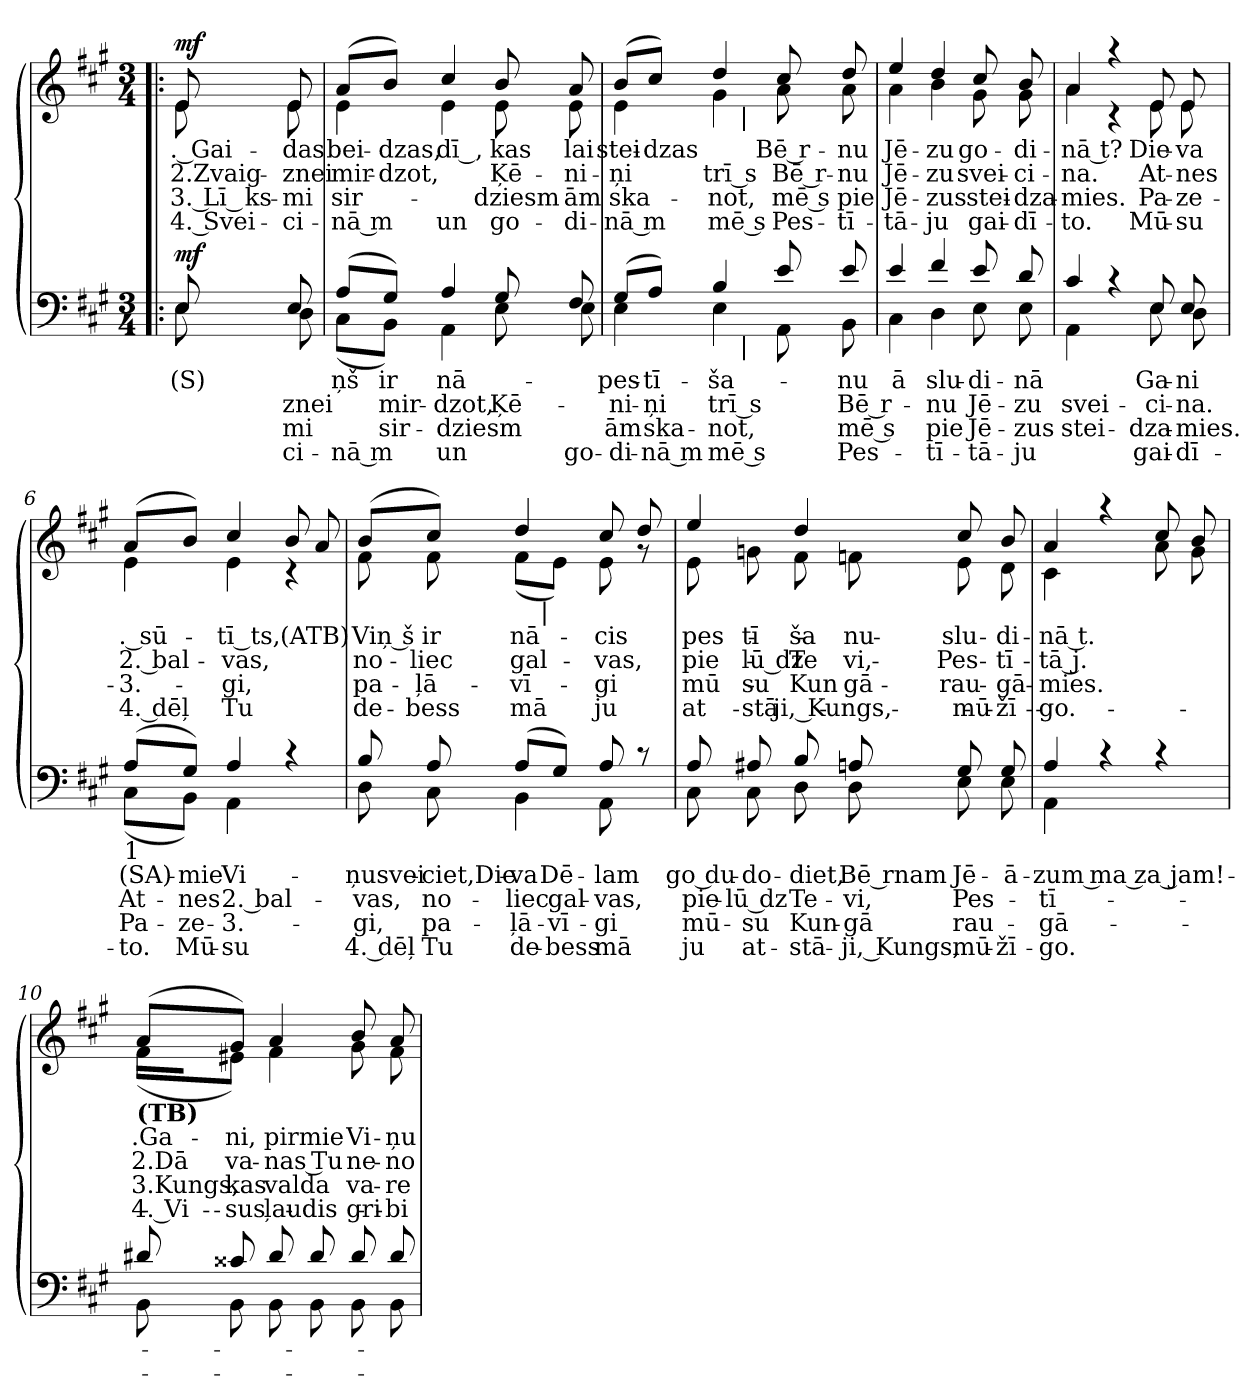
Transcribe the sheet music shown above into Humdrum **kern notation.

**kern	**text	**text	**text	**text	**dynam	**kern	**text	**text	**text	**text	**dynam
*part2	*part2	*part2	*part2	*part2	*part2	*part1	*part1	*part1	*part1	*part1	*part1
*staff2	*staff2	*staff2	*staff2	*staff2	*staff2	*staff1	*staff1	*staff1	*staff1	*staff1	*staff1
*clefF4	*	*	*	*	*	*clefG2	*	*	*	*	*
*k[f#c#g#]	*	*	*	*	*	*k[f#c#g#]	*	*	*	*	*
*A:	*	*	*	*	*	*A:	*	*	*	*	*
*M3/4	*	*	*	*	*	*M3/4	*	*	*	*	*
=1!|:	=1!|:	=1!|:	=1!|:	=1!|:	=1!|:	=1!|:	=1!|:	=1!|:	=1!|:	=1!|:	=1!|:
!	!	!	!	!	!	!LO:TX:a:B:t=Allegro Moderato	!	!	!	!	!
!	!LO:LY:b	!	!	!	!LO:DY:a	!	!LO:LY:b:rj	!LO:LY:b:rj	!LO:LY:b:rj	!LO:LY:b:rj	!LO:DY:a
*^	*	*	*	*	*	*^	*	*	*	*	*
8E/	8E\	(S)	.	.	.	mf	8e/	8e\	. Gai-	2.Zvaig-	3. Lī ks-	4. Svei-	mf
!	!	!LO:LY:b	!LO:LY:b	!LO:LY:b	!LO:LY:b	!	!	!	!	!	!	!	!
!	!	!	!LO:LY:b	!LO:LY:b	!LO:LY:b	!	!	!	!LO:LY:b	!LO:LY:b	!LO:LY:b	!LO:LY:b	!
8E/	8D\	.	-znei	-mi	-ci-	.	8e/	8e\	-das	-znei	-mi	-ci-	.
=2	=2	=2	=2	=2	=2	=2	=2	=2	=2	=2	=2	=2	=2
!	!	!LO:LY:b:rj	!	!	!LO:LY:b:rj	!	!	!	!LO:LY:b	!LO:LY:b	!LO:LY:b	!LO:LY:b	!
(>8A/L	(<8C#\L	ņš	.	.	-nā m	.	(>8a/L	4e\	bei-	mir-	sir-	-nā m	.
!	!	!LO:LY:b:rj	!LO:LY:b:rj	!LO:LY:b:rj	!	!	!	!	!LO:LY:b	!LO:LY:b	!	!	!
8G#/J)	8BB\J)	ir	mir-	sir-	.	.	8b/J)	.	-dzas,	-dzot,	.	.	.
!	!	!LO:LY:b:rj	!LO:LY:b:rj	!LO:LY:b:rj	!LO:LY:b:rj	!	!	!	!LO:LY:b:rj	!	!	!LO:LY:b:rj	!
4A/	4AA\	nā-	-dzot,	-dzies­m	un	.	4cc#/	4e\	dī ,	.	.	un	.
!	!	!	!LO:LY:b	!	!	!	!	!	!LO:LY:b	!LO:LY:b	!LO:LY:b	!LO:LY:b	!
8G#/	8E\	.	Ķē-	.	.	.	8b/	8e\	kas	Ķē-	-dzies­m	go-	.
!	!	!	!	!	!LO:LY:b:rj	!	!	!	!LO:LY:b	!LO:LY:b	!LO:LY:b	!LO:LY:b	!
8F#/	8E\	.	.	.	go-	.	8a/	8e\	lai	-ni-	ām	-di-	.
=3	=3	=3	=3	=3	=3	=3	=3	=3	=3	=3	=3	=3	=3
!	!	!LO:LY:b:rj	!LO:LY:b:rj	!LO:LY:b:rj	!LO:LY:b:rj	!	!	!	!LO:LY:b	!LO:LY:b	!LO:LY:b	!LO:LY:b	!
*	*^	*	*	*	*	*	*	*^	*	*	*	*	*
(>8G#/L	4E\	4ryy	pes-	-ni-	ām	-di-	.	(>8b/L	4e\	4ryy	stei-	-ņi	ska-	-nā m	.
!	!	!	!LO:LY:b	!LO:LY:b	!LO:LY:b	!LO:LY:b	!	!	!	!	!LO:LY:b	!	!	!	!
8A/J)	.	.	-tī-	-ņi	ska-	-nā m	.	8cc#/J)	.	.	-dzas	.	.	.	.
!	!	!	!LO:LY:b	!LO:LY:b	!LO:LY:b	!LO:LY:b	!	!	!	!	!	!LO:LY:b:rj	!LO:LY:b:rj	!LO:LY:b:rj	!
4B/	4E\	16.ryy	-ša-	trī s	-not,	mē s	.	4dd/	4g#\	16.ryy	.	trī s	-not,	mē s	.
!	!	!	!	!	!	!	!	!	!	!LO:TX:b:t=|	!	!	!	!	!
!	!	!LO:TX:b:t=|	!	!	!	!	!	!	!	!	!	!	!	!	!
.	.	4ryy	.	.	.	.	.	.	.	4ryy	.	.	.	.	.
!	!	!	!	!	!	!	!	!	!	!	!LO:LY:b:rj	!LO:LY:b:rj	!LO:LY:b:rj	!LO:LY:b:rj	!
8e/	8AA\	.	.	.	.	.	.	8cc#/	8a\	.	Bē r-	Bē r-	mē s	Pes-	.
.	.	8ryy	.	.	.	.	.	.	.	8ryy	.	.	.	.	.
!	!	!	!LO:LY:b	!LO:LY:b	!LO:LY:b	!LO:LY:b	!	!	!	!	!LO:LY:b	!LO:LY:b	!LO:LY:b	!LO:LY:b	!
8e/	8BB\	.	-nu	Bē r-	mē s	Pes-	.	8dd/	8a\	.	-nu	-nu	pie	-tī-	.
.	.	32ryy	.	.	.	.	.	.	.	32ryy	.	.	.	.	.
=4	=4	=4	=4	=4	=4	=4	=4	=4	=4	=4	=4	=4	=4	=4	=4
!	!	!	!LO:LY:b:rj	!	!	!	!	!	!	!	!LO:LY:b:rj	!LO:LY:b:rj	!LO:LY:b:rj	!LO:LY:b:rj	!
*	*v	*v	*	*	*	*	*	*	*	*	*	*	*	*	*
*	*	*	*	*	*	*	*	*v	*v	*	*	*	*	*
4e/	4C#\	ā	.	.	.	.	4ee/	4a\	Jē-	Jē-	Jē-	-tā-	.
!	!	!LO:LY:b	!LO:LY:b	!LO:LY:b	!LO:LY:b	!	!	!	!LO:LY:b	!LO:LY:b	!LO:LY:b	!LO:LY:b	!
4f#/	4D\	slu-	-nu	pie	-tī-	.	4dd/	4b\	-zu	-zu	-zus	-ju	.
!	!	!LO:LY:b	!LO:LY:b	!LO:LY:b	!LO:LY:b	!	!	!	!LO:LY:b	!LO:LY:b	!LO:LY:b	!LO:LY:b	!
8e/	8E\	-di-	Jē-	Jē-	-tā-	.	8cc#/	8g#\	go-	svei-	stei-	gai-	.
!	!	!LO:LY:b	!LO:LY:b	!LO:LY:b	!LO:LY:b	!	!	!	!LO:LY:b:rj	!LO:LY:b:rj	!LO:LY:b:rj	!LO:LY:b:rj	!
8d/	8E\	-nā	-zu	-zus	-ju	.	8b/	8g#\	-di-	-ci-	-dza-	-dī-	.
=5	=5	=5	=5	=5	=5	=5	=5	=5	=5	=5	=5	=5	=5
!	!	!	!LO:LY:b:rj	!LO:LY:b:rj	!	!	!	!	!LO:LY:b:rj	!LO:LY:b:rj	!LO:LY:b:rj	!LO:LY:b:rj	!
4c#/	4AA\	.	svei-	stei-	.	.	4a/	4a\	-nā t?	-na.	-mies.	-to.	.
4rc	4ryy	.	.	.	.	.	4raa	4rc	.	.	.	.	.
!	!	!LO:LY:b	!LO:LY:b	!LO:LY:b	!LO:LY:b	!	!	!	!LO:LY:b	!LO:LY:b	!LO:LY:b	!LO:LY:b	!
8E/	8E\	Ga-	-ci-	-dza-	gai-	.	8e/	8e\	Die-	At-	Pa-	Mū-	.
!	!	!LO:LY:b	!LO:LY:b	!LO:LY:b	!LO:LY:b	!	!	!	!LO:LY:b	!LO:LY:b	!LO:LY:b	!LO:LY:b	!
8E/	8D\	-ni	-na.	-mies.	-dī-	.	8e/	8e\	-va	-nes	-ze-	-su	.
!!LO:LB:g=z	!!
=6	=6	=6	=6	=6	=6	=6	=6	=6	=6	=6	=6	=6	=6
!LO:TX:b:t=1	!	!	!	!	!	!	!	!	!	!	!	!	!
!	!	!LO:LY:b:rj	!LO:LY:b:rj	!LO:LY:b:rj	!LO:LY:b:rj	!	!	!	!LO:LY:b:rj	!LO:LY:b:rj	!LO:LY:b:rj	!LO:LY:b:rj	!
(>8A/L	(<8C#\L	(SA)-	At-	Pa-	-to.	.	(>8a/L	4e\	. sū-	2. bal-	-3.-	4. dēļ	.
!	!	!LO:LY:b	!LO:LY:b	!LO:LY:b	!LO:LY:b	!	!	!	!	!	!	!	!
8G#/J)	8BB\J)	-mie	-nes	-ze-	Mū-	.	8b/J)	.	.	.	.	.	.
!	!	!LO:LY:b	!LO:LY:b	!LO:LY:b	!LO:LY:b	!	!	!	!LO:LY:b:rj	!LO:LY:b:rj	!LO:LY:b:rj	!LO:LY:b:rj	!
4A/	4AA\	Vi-	2. bal-	-3.-	-su	.	4cc#/	4e\	-tī ts,	-vas,	-gi,	Tu	.
!	!	!	!	!	!	!	!	!	!LO:LY:b	!	!	!	!
4rc	4ryy	.	.	.	.	.	8b/	4rc	(ATB)	.	.	.	.
.	.	.	.	.	.	.	8a/	.	.	.	.	.	.
*	*	*	*	*	*	*	*v	*v	*	*	*	*	*
=7	=7	=7	=7	=7	=7	=7	=7	=7	=7	=7	=7	=7
!	!	!LO:LY:b:rj	!LO:LY:b:rj	!LO:LY:b:rj	!LO:LY:b:rj	!	!	!LO:LY:b:rj	!LO:LY:b:rj	!LO:LY:b:rj	!LO:LY:b:rj	!
*	*	*	*	*	*	*	*^	*	*	*	*	*
*	*	*	*	*	*	*	*	*^	*	*	*	*	*
8B/	8D\	-ņusvei-	-vas,	-gi,	4. dēļ	.	(>8b/L	8f#\	4ryy	Viņ š	no-	pa-	de-	.
!	!	!LO:LY:b:rj	!LO:LY:b:rj	!LO:LY:b:rj	!LO:LY:b:rj	!	!	!	!	!LO:LY:b	!LO:LY:b	!LO:LY:b	!LO:LY:b	!
8A/	8C#\	-ciet,Die-	no-	pa-	Tu	.	8cc#/J)	8f#\	.	ir	-liec	-ļā-	-bess	.
!	!	!LO:LY:b	!LO:LY:b	!LO:LY:b	!LO:LY:b	!	!	!	!	!LO:LY:b:rj	!LO:LY:b:rj	!LO:LY:b:rj	!LO:LY:b:rj	!
(>8A/L	4BB\	-va	-liec	-ļā-	de-	.	4dd/	(<8f#\L	16.ryy	nā-	gal-	-vī-	mā	.
!	!	!	!	!	!	!	!	!	!LO:TX:b:t=|	!	!	!	!	!
.	.	.	.	.	.	.	.	.	4ryy	.	.	.	.	.
!	!	!LO:LY:b	!LO:LY:b	!LO:LY:b	!LO:LY:b	!	!	!	!	!	!	!	!	!
8G#/J)	.	Dē-	gal-	-vī-	-bess	.	.	8e\J)	.	.	.	.	.	.
!	!	!LO:LY:b	!LO:LY:b	!LO:LY:b	!LO:LY:b	!	!	!	!	!LO:LY:b	!LO:LY:b	!LO:LY:b	!LO:LY:b	!
8A/	8AA\	-lam	-vas,	-gi	mā	.	8cc#/	8e\	.	-cis	-vas,	-gi	ju	.
.	.	.	.	.	.	.	.	.	8ryy	.	.	.	.	.
8rc	8ryy	.	.	.	.	.	8dd/	8rg	.	.	.	.	.	.
.	.	.	.	.	.	.	.	.	32ryy	.	.	.	.	.
=8	=8	=8	=8	=8	=8	=8	=8	=8	=8	=8	=8	=8	=8	=8
!	!	!LO:LY:b:rj	!LO:LY:b:rj	!LO:LY:b:rj	!LO:LY:b:rj	!	!	!	!	!LO:LY:b	!LO:LY:b	!LO:LY:b	!LO:LY:b	!
*	*	*	*	*	*	*	*	*v	*v	*	*	*	*	*
8A/	8C#\	go du-	pie-	mū-	ju	.	4ee/	8e\	pes-	pie-	mū-	at-	.
!	!	!LO:LY:b	!LO:LY:b	!LO:LY:b	!LO:LY:b	!	!	!	!LO:LY:b:rj	!LO:LY:b:rj	!LO:LY:b:rj	!LO:LY:b:rj	!
8A#X/	8C#\	-do-	-lū dz	-su	at-	.	.	8gn\	-tī-	-lū dz	-su	-stā-	.
!	!	!LO:LY:b	!LO:LY:b	!LO:LY:b	!LO:LY:b	!	!	!	!LO:LY:b	!LO:LY:b	!LO:LY:b	!LO:LY:b	!
8B/	8D\	-diet,	Te-	Kun-	-stā-	.	4dd/	8f#\	-ša-	-Te-	-Kun-	-ji, Kungs,	.
!	!	!LO:LY:b:rj	!LO:LY:b:rj	!LO:LY:b:rj	!LO:LY:b:rj	!	!	!	!LO:LY:b	!LO:LY:b	!LO:LY:b	!	!
8An/	8D\	Bē r­nam	-vi,	-gā	-ji, Kungs,	.	.	8fn\	-nu	vi,	gā	.	.
!	!	!LO:LY:b	!LO:LY:b	!LO:LY:b	!LO:LY:b	!	!	!	!LO:LY:b	!LO:LY:b	!LO:LY:b	!LO:LY:b	!
8G#/	8E\	Jē-	Pes-	rau-	mū-	.	8cc#/	8e\	-slu-	-Pes-	-rau-	mū-	.
!	!	!LO:LY:b:rj	!	!	!LO:LY:b:rj	!	!	!	!LO:LY:b	!LO:LY:b	!LO:LY:b	!LO:LY:b	!
8G#/	8E\	-ā-	.	.	-žī-	.	8b/	8d\	-di-	-tī-	-gā-	-žī-	.
=9	=9	=9	=9	=9	=9	=9	=9	=9	=9	=9	=9	=9	=9
!	!	!LO:LY:b:rj	!LO:LY:b:rj	!LO:LY:b:rj	!LO:LY:b:rj	!	!	!	!LO:LY:b:rj	!LO:LY:b:rj	!LO:LY:b:rj	!LO:LY:b:rj	!
4A/	4AA\	-zum ma za ­jam!-	-tī-	-gā-	-go.	.	4a/	4c#\	nā t.	tā j.	mies.	-go.	.
4rc	2ryy	.	.	.	.	.	4raa	4ryy	.	.	.	.	.
4rc	.	.	.	.	.	.	8cc#/	8a\	.	.	.	.	.
.	.	.	.	.	.	.	8b/	8g#\	.	.	.	.	.
!!LO:LB:g=z	!!
=10	=10	=10	=10	=10	=10	=10	=10	=10	=10	=10	=10	=10	=10
!	!	!	!	!	!	!	!LO:TX:b:B:t=(TB)	!	!	!	!	!	!
!	!	!	!	!	!	!	!	!	!LO:LY:b	!LO:LY:b	!LO:LY:b	!LO:LY:b	!
8d#X/	8BB\	.	.	.	.	.	(>8a/L	(<16f#<\KL	.Ga-	2.Dā	3.Kungs,	4. Vi-	.
.	.	.	.	.	.	.	.	16ryy	.	.	.	.	.
!	!	!	!	!	!	!	!	!	!LO:LY:b	!LO:LY:b	!LO:LY:b	!LO:LY:b	!
8c##X/	8BB\	.	.	.	.	.	8g#/J)	8e#X\J)	-ni,	va-	kas	-sus	.
!	!	!	!	!	!	!	!	!	!LO:LY:b	!LO:LY:b	!LO:LY:b	!LO:LY:b	!
8d#/	8BB\	.	.	.	.	.	4a/	4f#\	pir­mie	-nas Tu	val­da	ļau­dis	.
8d#/	8BB\	.	.	.	.	.	.	.	.	.	.	.	.
!	!	!	!	!	!	!	!	!	!LO:LY:b	!LO:LY:b	!LO:LY:b	!LO:LY:b	!
8d#/	8BB\	.	.	.	.	.	8b/	8g#\	Vi-	ne-	va-	gri-	.
!	!	!	!	!	!	!	!	!	!LO:LY:b:rj	!LO:LY:b:rj	!LO:LY:b:rj	!LO:LY:b:rj	!
8d#/	8BB\	.	.	.	.	.	8a/	8f#\	-ņu	-no-	-re-	-bi	.
*v	*v	*	*	*	*	*	*	*	*	*	*	*	*
*	*	*	*	*	*	*v	*v	*	*	*	*	*
=	=	=	=	=	=	=	=	=	=	=	=
*-	*-	*-	*-	*-	*-	*-	*-	*-	*-	*-	*-
